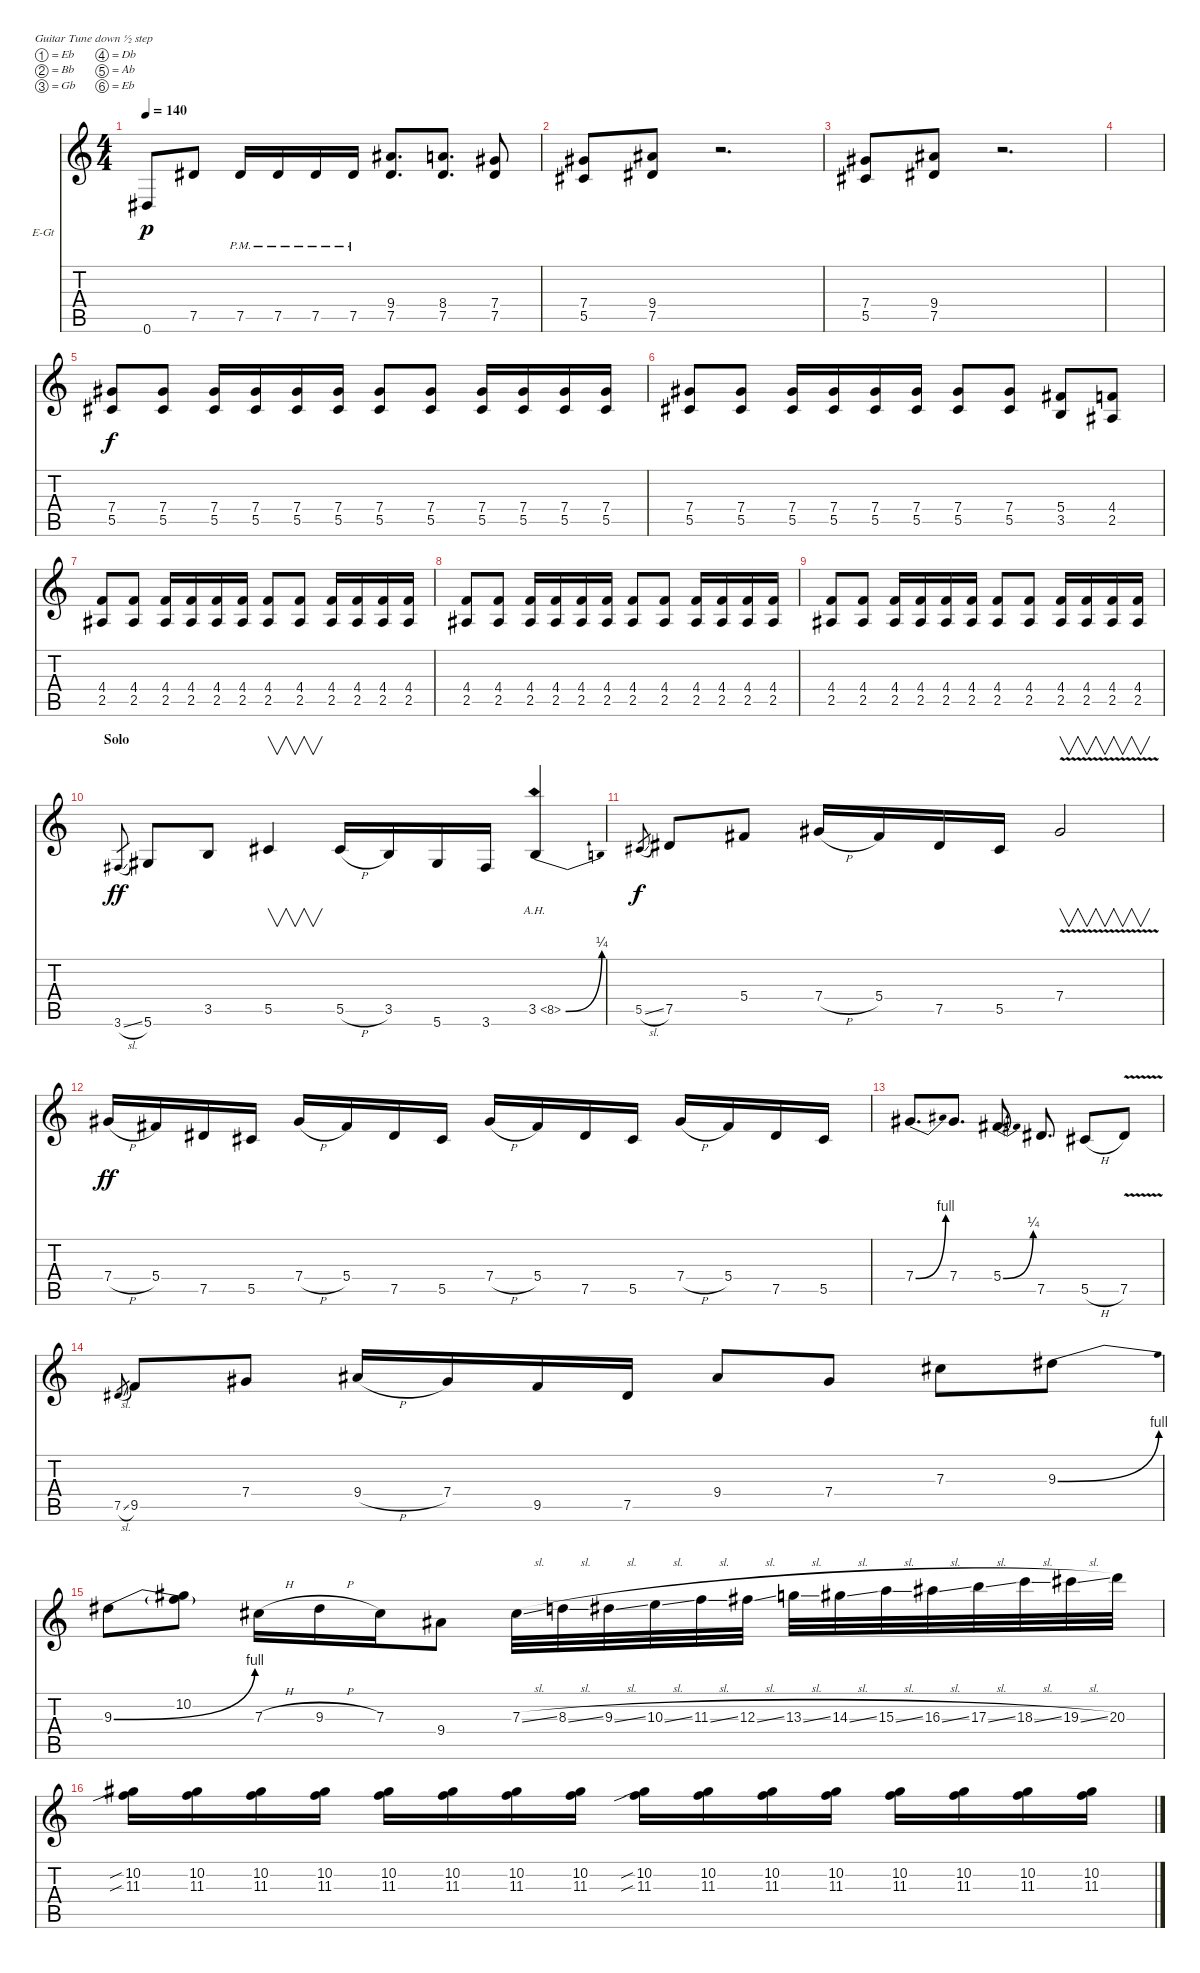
\defaultSystemsLayout 4
\bracketExtendMode nobrackets
\firstSystemTrackNameOrientation horizontal
\otherSystemsTrackNameOrientation horizontal
\track ("Eddie Clarke lead" "E-Gt") {instrument overdrivenguitar}
\staff {score tabs}
\tuning (Eb4 Bb3 Gb3 Db3 Ab2 Eb2)
\ts (4 4)
\tempo 140
\clef g2
\ks c
0.6.8{dy p} 7.5.8 7.5{pm}.16 7.5{pm}.16 7.5{pm}.16 7.5{pm}.16 (7.5 9.4).8{d} (7.5 8.4).8{d} (7.5 7.4).8 |
(5.5 7.4).8 (7.5 9.4).8 r.2{d} |
(5.5 7.4).8 (7.5 9.4).8 r.2{d} |
|
(5.5 7.4).8{dy f} (5.5 7.4).8 (5.5 7.4).16 (5.5 7.4).16 (5.5 7.4).16 (5.5 7.4).16 (5.5 7.4).8 (5.5 7.4).8 (5.5 7.4).16 (5.5 7.4).16 (5.5 7.4).16 (5.5 7.4).16 |
(5.5 7.4).8 (5.5 7.4).8 (5.5 7.4).16 (5.5 7.4).16 (5.5 7.4).16 (5.5 7.4).16 (5.5 7.4).8 (5.5 7.4).8 (3.5 5.4).8 (2.5 4.4).8 |
(4.4 2.5).8 (2.5 4.4).8 (2.5 4.4).16 (2.5 4.4).16 (2.5 4.4).16 (2.5 4.4).16 (2.5 4.4).8 (2.5 4.4).8 (2.5 4.4).16 (2.5 4.4).16 (2.5 4.4).16 (2.5 4.4).16 |
(4.4 2.5).8 (2.5 4.4).8 (2.5 4.4).16 (2.5 4.4).16 (2.5 4.4).16 (2.5 4.4).16 (2.5 4.4).8 (2.5 4.4).8 (2.5 4.4).16 (2.5 4.4).16 (2.5 4.4).16 (2.5 4.4).16 |
(4.4 2.5).8 (2.5 4.4).8 (2.5 4.4).16 (2.5 4.4).16 (2.5 4.4).16 (2.5 4.4).16 (2.5 4.4).8 (2.5 4.4).8 (2.5 4.4).16 (2.5 4.4).16 (2.5 4.4).16 (2.5 4.4).16 |
\section ("" "Solo")
3.6{sl}.8{gr dy ff} 5.6.8 3.5.8 5.5.4{v} 5.5{h}.16 3.5.16 5.6.16 3.6.16 3.5{be (bend 0 0 14.399999999999999 1) ah 5}.4 |
5.5{sl}.8{gr dy f} 7.5.8 5.4.8 7.4{h}.16 5.4.16 7.5.16 5.5.16 7.4{v}.2{v} |
7.4{h}.16{dy ff} 5.4.16 7.5.16 5.5.16 7.4{h}.16 5.4.16 7.5.16 5.5.16 7.4{h}.16 5.4.16 7.5.16 5.5.16 7.4{h}.16 5.4.16 7.5.16 5.5.16 |
7.4{be (bend 0 0 15 4)}.8{d} 7.4.8{d} 5.4{be (bend 0 0 15 1)}.8{d} 7.5.8{d} 5.5{h}.8 7.5{v}.8 |
7.5{sl}.8{gr} 9.5.8 7.4.8 9.4{h}.16 7.4.16 9.5.16 7.5.16 9.4.8 7.4.8 7.3.8 9.3{be (bend 0 0 15 4)}.8 |
9.3{be (bend 0 0 15 4)}.8 (10.2 9.3{t}).8 7.3{h}.16 9.3{h}.16 7.3.16 9.4.8 7.3{sl}.32 8.3{sl}.32 9.3{sl}.32 10.3{sl}.32 11.3{sl}.32 12.3{sl}.32 13.3{sl}.32 14.3{sl}.32 15.3{sl}.32 16.3{sl}.32 17.3{sl}.32 18.3{sl}.32 19.3{sl}.32 20.3.32 |
(10.2{sib} 11.3{sib}).16 (11.3 10.2).16 (11.3 10.2).16 (11.3 10.2).16 (11.3 10.2).16 (11.3 10.2).16 (11.3 10.2).16 (11.3 10.2).16 (10.2{sib} 11.3{sib}).16 (11.3 10.2).16 (11.3 10.2).16 (11.3 10.2).16 (11.3 10.2).16 (11.3 10.2).16 (11.3 10.2).16 (11.3 10.2).16
